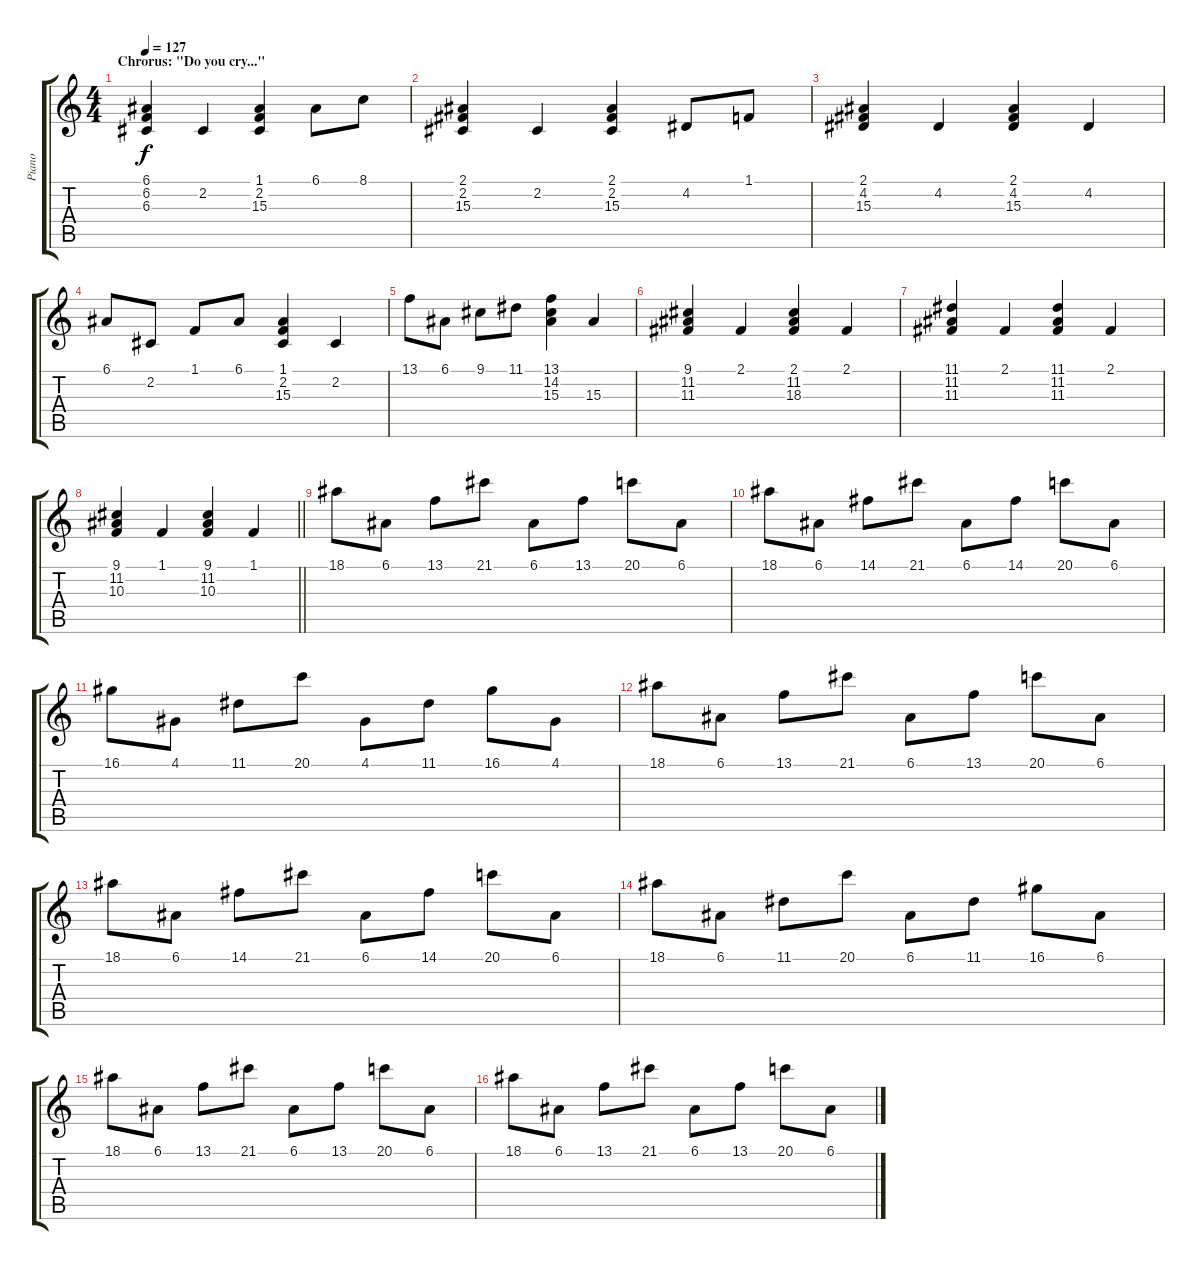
\track ("Piano" "Piano") {instrument acousticgrandpiano}
\staff {score tabs}
\tuning (E4 B3 G3 D3 A2 E2) {hide}
\ts (4 4)
\section ("" "Chrorus: \"Do you cry...\"")
\tempo 127
\clef g2
\ks c
(6.1 6.2 6.3).4{dy f volume 10 instrument acousticgrandpiano} 2.2.4 (1.1 2.2 15.3).4 6.1.8 8.1.8 |
(2.1 2.2 15.3).4 2.2.4 (2.1 2.2 15.3).4 4.2.8 1.1.8 |
(2.1 4.2 15.3).4 4.2.4 (2.1 4.2 15.3).4 4.2.4 |
6.1.8 2.2.8 1.1.8 6.1.8 (1.1 2.2 15.3).4 2.2.4 |
13.1.8 6.1.8 9.1.8 11.1.8 (13.1 14.2 15.3).4 15.3.4 |
(9.1 11.2 11.3).4 2.1.4 (2.1 11.2 18.3).4 2.1.4 |
(11.1 11.2 11.3).4 2.1.4 (11.1 11.2 11.3).4 2.1.4 |
\barLineRight lightlight
(9.1 11.2 10.3).4 1.1.4 (9.1 11.2 10.3).4 1.1.4 |
\section ("" "")
18.1.8{volume 15} 6.1.8 13.1.8 21.1.8 6.1.8 13.1.8 20.1.8 6.1.8 |
18.1.8 6.1.8 14.1.8 21.1.8 6.1.8 14.1.8 20.1.8 6.1.8 |
16.1.8 4.1.8 11.1.8 20.1.8 4.1.8 11.1.8 16.1.8 4.1.8 |
18.1.8 6.1.8 13.1.8 21.1.8 6.1.8 13.1.8 20.1.8 6.1.8 |
18.1.8 6.1.8 14.1.8 21.1.8 6.1.8 14.1.8 20.1.8 6.1.8 |
18.1.8 6.1.8 11.1.8 20.1.8 6.1.8 11.1.8 16.1.8 6.1.8 |
18.1.8 6.1.8 13.1.8 21.1.8 6.1.8 13.1.8 20.1.8 6.1.8 |
18.1.8 6.1.8 13.1.8 21.1.8 6.1.8 13.1.8 20.1.8 6.1.8
